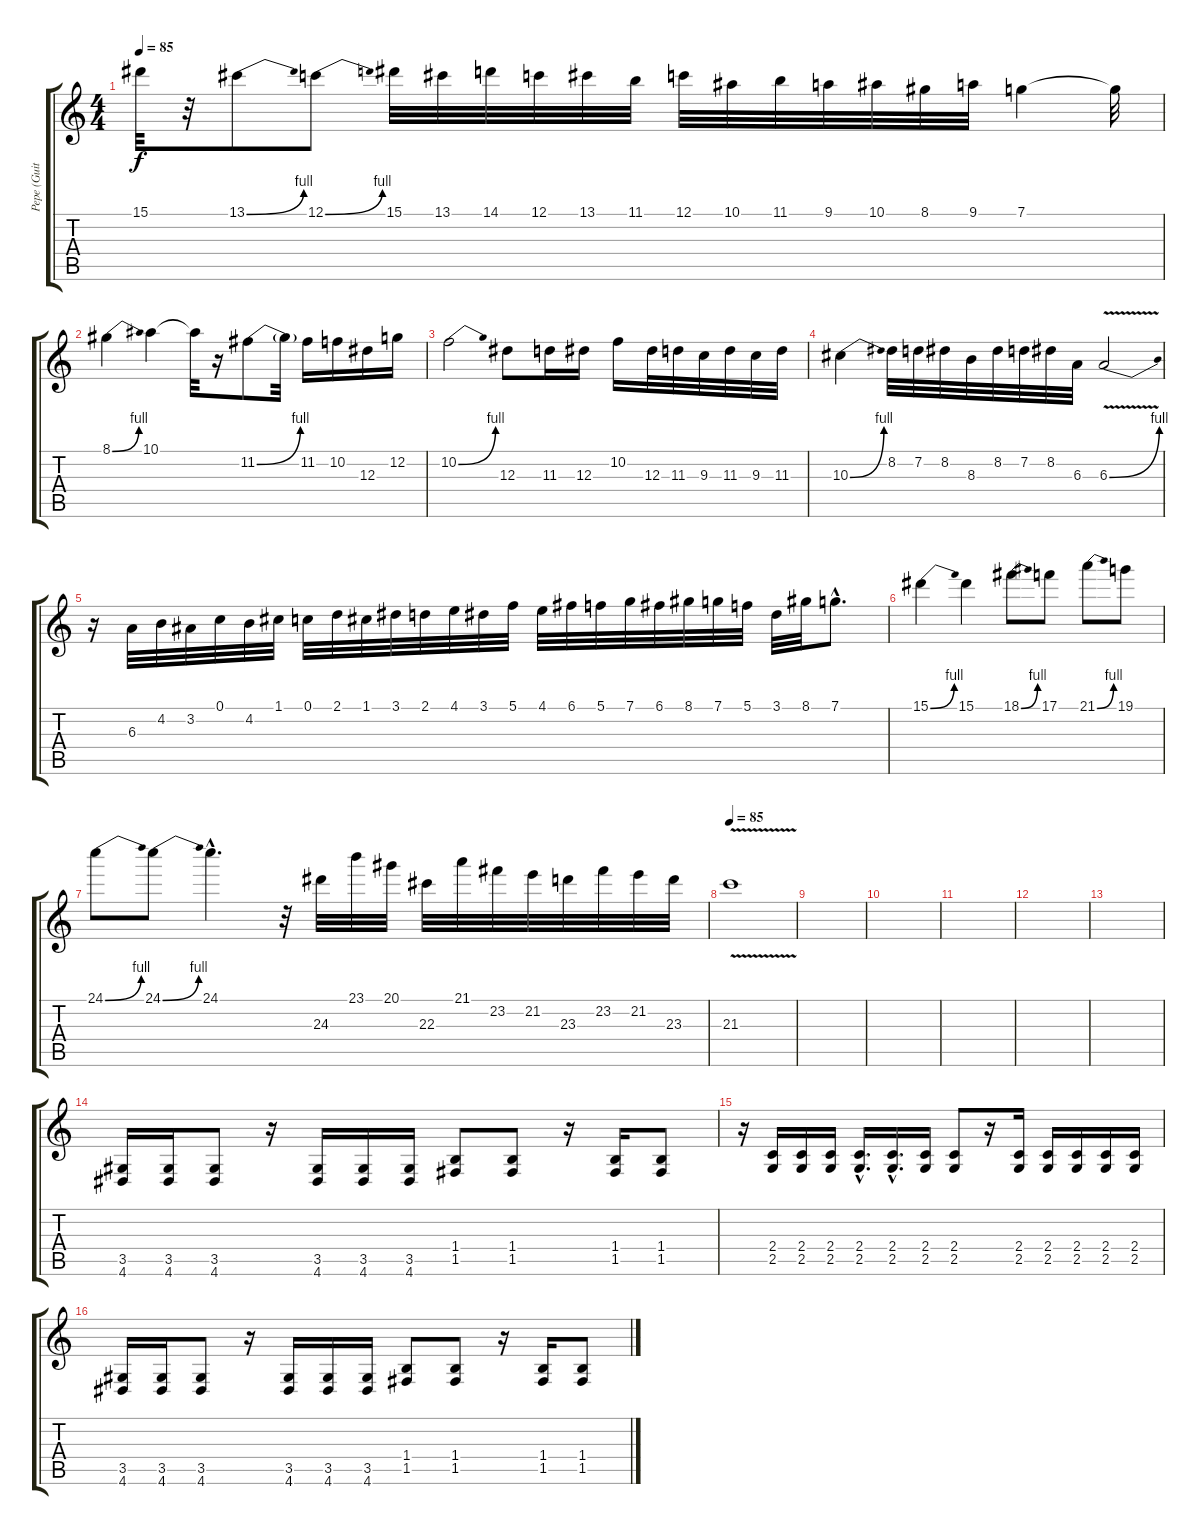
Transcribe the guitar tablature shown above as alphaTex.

\track ("Pepe (Guitarra)" "Pepe (Guit") {instrument distortionguitar}
\staff {score tabs}
\tuning (C4 G3 Eb3 Bb2 F2 B1) {hide}
\ts (4 4)
\tempo 85
\clef g2
\ks c
15.1{t}.32{dy f} r.32 13.1{be (bend 0 0 60 4)}.8 12.1{be (bend 0 0 60 4)}.8 15.1.32 13.1.32 14.1.32 12.1.32 13.1.32 11.1.32 12.1.32 10.1.32 11.1.32 9.1.32 10.1.32 8.1.32 9.1.32 7.1.4 7.1{t}.32 |
8.1{be (bend 0 0 60 4)}.4 10.1.4 10.1{t}.32 r.16 11.2{be (bend 0 0 60 4)}.8 11.2{t}.32 11.2.16 10.2.16 12.3.16 12.2.16 |
10.2{be (bend 0 0 60 4)}.2 12.3.8 11.3.16 12.3.16 10.2.16 12.3.32 11.3.32 9.3.32 11.3.32 9.3.32 11.3.32 |
10.3{be (bend 0 0 60 4)}.4 8.2.32 7.2.32 8.2.32 8.3.32 8.2.32 7.2.32 8.2.32 6.3.32 6.3{be (bend 0 0 60 4) v}.2 |
r.16 6.3.32 4.2.32 3.2.32 0.1.32 4.2.32 1.1.32 0.1.32 2.1.32 1.1.32 3.1.32 2.1.32 4.1.32 3.1.32 5.1.32 4.1.32 6.1.32 5.1.32 7.1.32 6.1.32 8.1.32 7.1.32 5.1.32 3.1.32 8.1.32 7.1{hac}.8{d} |
15.1{be (bend 0 0 60 4)}.4 15.1.4 18.1{be (bend 0 0 60 4)}.8 17.1.8 21.1{be (bend 0 0 60 4)}.8 19.1.8 |
24.1{be (bend 0 0 60 4)}.8 24.1{be (bend 0 0 60 4)}.8 24.1{hac}.4{d} r.32 24.3.32 23.1.32 20.1.32 22.3.32 21.1.32 23.2.32 21.2.32 23.3.32 23.2.32 21.2.32 23.3.32 |
\tempo 85
21.3{v}.1{volume 0} |
|
|
|
|
|
(3.5 4.6).16{volume 13} (3.5 4.6).16 (3.5 4.6).8 r.16 (3.5 4.6).16 (3.5 4.6).16 (3.5 4.6).16 (1.4 1.5).8 (1.4 1.5).8 r.16 (1.4 1.5).16 (1.4 1.5).8 |
r.16 (2.4 2.5).16 (2.4 2.5).16 (2.4 2.5).16 (2.4{hac} 2.5{hac}).16{d} (2.4{hac} 2.5{hac}).16{d} (2.4 2.5).16 (2.4 2.5).8 r.16 (2.4 2.5).16 (2.4 2.5).16 (2.4 2.5).16 (2.4 2.5).16 (2.4 2.5).16 |
(3.5 4.6).16 (3.5 4.6).16 (3.5 4.6).8 r.16 (3.5 4.6).16 (3.5 4.6).16 (3.5 4.6).16 (1.4 1.5).8 (1.4 1.5).8 r.16 (1.4 1.5).16 (1.4 1.5).8
